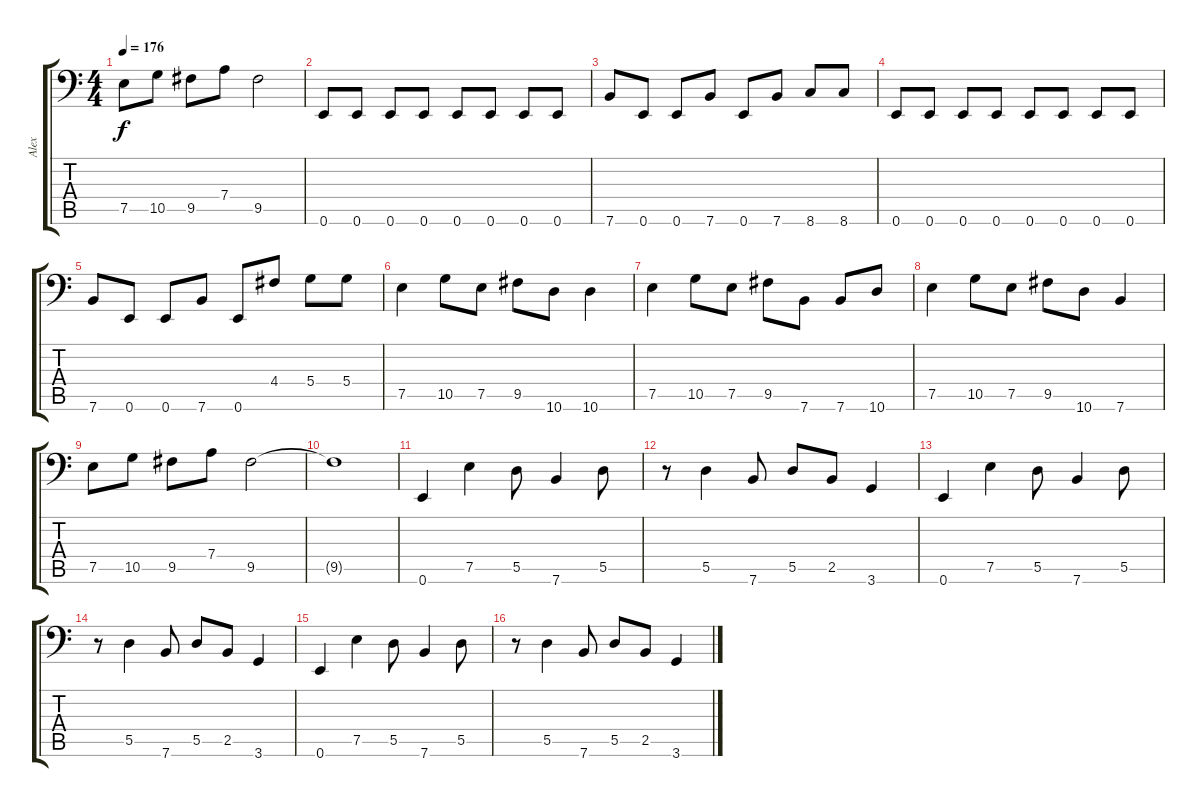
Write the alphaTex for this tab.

\track ("Alex" "Alex") {instrument slapbass1}
\staff {score tabs}
\tuning (E3 B2 G2 D2 A1 E1) {hide}
\ts (4 4)
\tempo 176
\clef f4
\ks c
7.5.8{dy f} 10.5.8 9.5.8 7.4.8 9.5.2 |
0.6.8 0.6.8 0.6.8 0.6.8 0.6.8 0.6.8 0.6.8 0.6.8 |
7.6.8 0.6.8 0.6.8 7.6.8 0.6.8 7.6.8 8.6.8 8.6.8 |
0.6.8 0.6.8 0.6.8 0.6.8 0.6.8 0.6.8 0.6.8 0.6.8 |
7.6.8 0.6.8 0.6.8 7.6.8 0.6.8 4.4.8 5.4.8 5.4.8 |
7.5.4 10.5.8 7.5.8 9.5.8 10.6.8 10.6.4 |
7.5.4 10.5.8 7.5.8 9.5.8 7.6.8 7.6.8 10.6.8 |
7.5.4 10.5.8 7.5.8 9.5.8 10.6.8 7.6.4 |
7.5.8 10.5.8 9.5.8 7.4.8 9.5.2 |
9.5{t}.1 |
0.6.4 7.5.4 5.5.8 7.6.4 5.5.8 |
r.8 5.5.4 7.6.8 5.5.8 2.5.8 3.6.4 |
0.6.4 7.5.4 5.5.8 7.6.4 5.5.8 |
r.8 5.5.4 7.6.8 5.5.8 2.5.8 3.6.4 |
0.6.4 7.5.4 5.5.8 7.6.4 5.5.8 |
r.8 5.5.4 7.6.8 5.5.8 2.5.8 3.6.4
